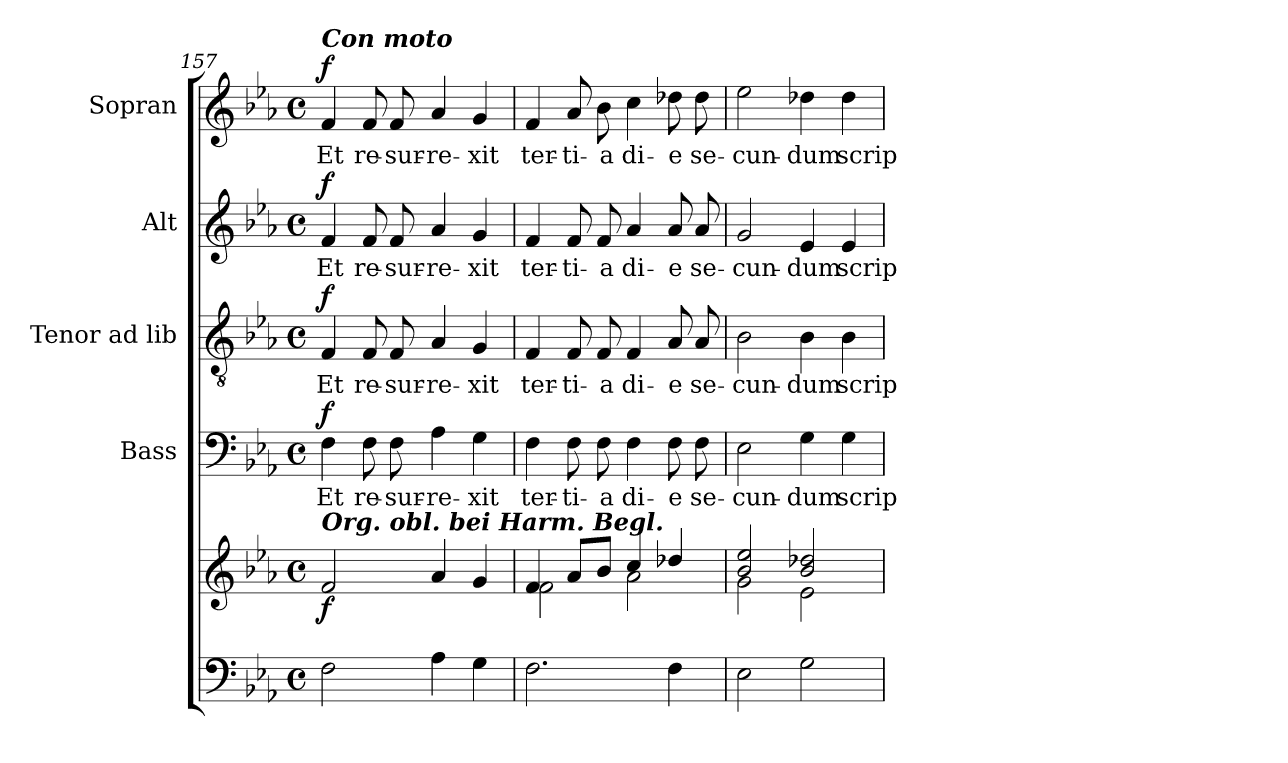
**kern	**kern	**dynam	**kern	**text	**dynam	**kern	**text	**dynam	**kern	**text	**dynam	**kern	**text	**dynam
*part5	*part5	*part5	*part4	*part4	*part4	*part3	*part3	*part3	*part2	*part2	*part2	*part1	*part1	*part1
*staff6	*staff5	*staff5/6	*staff4	*staff4	*staff4	*staff3	*staff3	*staff3	*staff2	*staff2	*staff2	*staff1	*staff1	*staff1
*	*	*	*I"Bass	*	*	*I"Tenor ad lib	*	*	*I"Alt	*	*	*I"Sopran	*	*
*	*	*	*I'B	*	*	*I'T	*	*	*I'A	*	*	*I'S	*	*
!!LO:PB:g=z
*clefF4	*clefG2	*	*clefF4	*	*	*clefGv2	*	*	*clefG2	*	*	*clefG2	*	*
*k[b-e-a-]	*k[b-e-a-]	*	*k[b-e-a-]	*	*	*k[b-e-a-]	*	*	*k[b-e-a-]	*	*	*k[b-e-a-]	*	*
*E-:	*E-:	*	*E-:	*	*	*E-:	*	*	*E-:	*	*	*E-:	*	*
*M4/4	*M4/4	*	*M4/4	*	*	*M4/4	*	*	*M4/4	*	*	*M4/4	*	*
*met(c)	*met(c)	*	*met(c)	*	*	*met(c)	*	*	*met(c)	*	*	*met(c)	*	*
=157	=157	=157	=157	=157	=157	=157	=157	=157	=157	=157	=157	=157	=157	=157
!	!	!	!	!	!	!	!	!	!	!	!	!LO:TX:a:Bi:t=Con moto	!	!
!	!LO:TX:a:Bi:t=Org. obl. bei   Harm. Begl.	!	!	!	!	!	!	!	!	!	!	!	!	!
!	!	!LO:DY:b	!	!LO:LY:b	!LO:DY:a	!	!LO:LY:b	!LO:DY:a	!	!LO:LY:b	!LO:DY:a	!	!LO:LY:b	!LO:DY:a
2F\	2f/	f	4F\	Et	f	4F/	Et	f	4f/	Et	f	4f/	Et	f
!	!	!	!	!LO:LY:b	!	!	!LO:LY:b	!	!	!LO:LY:b	!	!	!LO:LY:b	!
.	.	.	8F\	re-	.	8F/	re-	.	8f/	re-	.	8f/	re-	.
!	!	!	!	!LO:LY:b	!	!	!LO:LY:b	!	!	!LO:LY:b	!	!	!LO:LY:b	!
.	.	.	8F\	-sur-	.	8F/	-sur-	.	8f/	-sur-	.	8f/	-sur-	.
!	!	!	!	!LO:LY:b	!	!	!LO:LY:b	!	!	!LO:LY:b	!	!	!LO:LY:b	!
4A-\	4a-/	.	4A-\	-re-	.	4A-/	-re-	.	4a-/	-re-	.	4a-/	-re-	.
!	!	!	!	!LO:LY:b	!	!	!LO:LY:b	!	!	!LO:LY:b	!	!	!LO:LY:b	!
4G\	4g/	.	4G\	-xit	.	4G/	-xit	.	4g/	-xit	.	4g/	-xit	.
=158	=158	=158	=158	=158	=158	=158	=158	=158	=158	=158	=158	=158	=158	=158
*	*^	*	*	*	*	*	*	*	*	*	*	*	*	*
!	!	!	!	!	!LO:LY:b	!	!	!LO:LY:b	!	!	!LO:LY:b	!	!	!LO:LY:b	!
2.F\	4f/	2f\	.	4F\	ter-	.	4F/	ter-	.	4f/	ter-	.	4f/	ter-	.
!	!	!	!	!	!LO:LY:b	!	!	!LO:LY:b	!	!	!LO:LY:b	!	!	!LO:LY:b	!
.	8a-/L	.	.	8F\	-ti-	.	8F/	-ti-	.	8f/	-ti-	.	8a-/	-ti-	.
!	!	!	!	!	!LO:LY:b	!	!	!LO:LY:b	!	!	!LO:LY:b	!	!	!LO:LY:b	!
.	8b-/J	.	.	8F\	-a	.	8F/	-a	.	8f/	-a	.	8b-\	-a	.
!	!	!	!	!	!LO:LY:b	!	!	!LO:LY:b	!	!	!LO:LY:b	!	!	!LO:LY:b	!
.	4cc/	2a-\	.	4F\	di-	.	4F/	di-	.	4a-/	di-	.	4cc\	di-	.
!	!	!	!	!	!LO:LY:b	!	!	!LO:LY:b	!	!	!LO:LY:b	!	!	!LO:LY:b	!
4F\	4dd-X/	.	.	8F\	-e	.	8A-/	-e	.	8a-/	-e	.	8dd-X\	-e	.
!	!	!	!	!	!LO:LY:b	!	!	!LO:LY:b	!	!	!LO:LY:b	!	!	!LO:LY:b	!
.	.	.	.	8F\	se-	.	8A-/	se-	.	8a-/	se-	.	8dd-\	se-	.
=159	=159	=159	=159	=159	=159	=159	=159	=159	=159	=159	=159	=159	=159	=159	=159
!	!	!	!	!	!LO:LY:b	!	!	!LO:LY:b	!	!	!LO:LY:b	!	!	!LO:LY:b	!
2E-\	2b-/ 2ee-/	2g\	.	2E-\	-cun-	.	2B-\	-cun-	.	2g/	-cun-	.	2ee-\	-cun-	.
!	!	!	!	!	!LO:LY:b	!	!	!LO:LY:b	!	!	!LO:LY:b	!	!	!LO:LY:b	!
2G\	2b-/ 2dd-X/	2e-\	.	4G\	-dum	.	4B-\	-dum	.	4e-/	-dum	.	4dd-X\	-dum	.
!	!	!	!	!	!LO:LY:b	!	!	!LO:LY:b	!	!	!LO:LY:b	!	!	!LO:LY:b	!
.	.	.	.	4G\	scrip-	.	4B-\	scrip-	.	4e-/	scrip-	.	4dd-\	scrip-	.
*	*v	*v	*	*	*	*	*	*	*	*	*	*	*	*	*
=	=	=	=	=	=	=	=	=	=	=	=	=	=	=
*-	*-	*-	*-	*-	*-	*-	*-	*-	*-	*-	*-	*-	*-	*-
